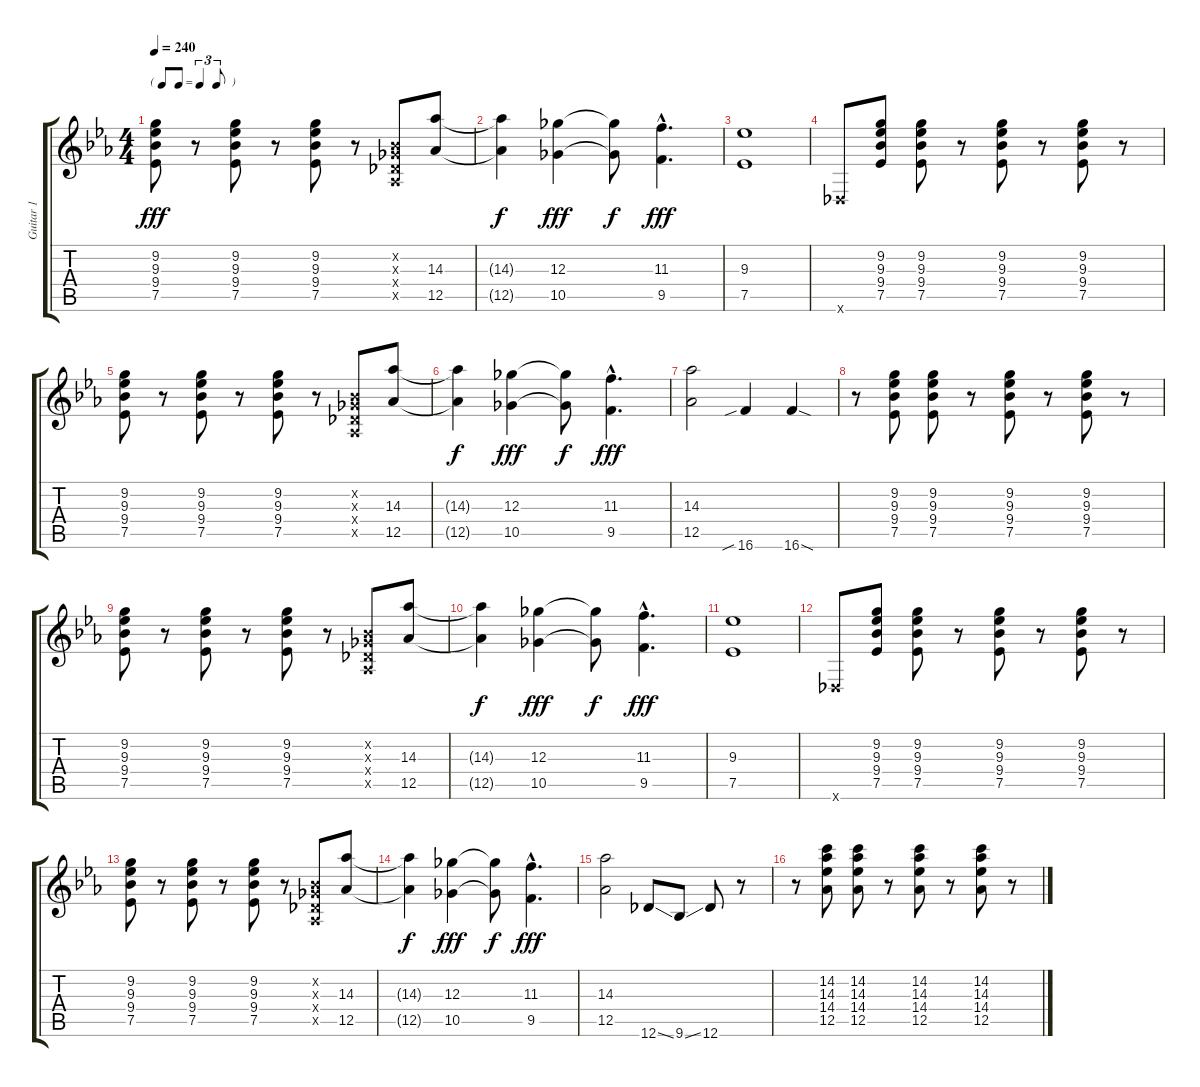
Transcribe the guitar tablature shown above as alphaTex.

\track ("Guitar 1" "Guitar 1") {instrument distortionguitar}
\staff {score tabs}
\tuning (Eb4 Bb3 Gb3 Db3 Ab2 Db2) {hide}
\ts (4 4)
\tf triplet8th
\tempo 240
\clef g2
\ks eb
(9.2 9.3 9.4 7.5).8{dy fff} r.8 (9.2 9.3 9.4 7.5).8 r.8 (9.2 9.3 9.4 7.5).8 r.8 (0.2{x} 0.3{x} 0.4{x} 0.5{x}).8 (14.3 12.5).8 |
(14.3{t} 12.5{t}).4{dy f} (12.3 10.5).4{dy fff} (12.3{t} 10.5{t}).8{dy f} (11.3{hac} 9.5{hac}).4{d dy fff} |
(9.3 7.5).1 |
0.6{x}.8 (9.2 9.3 9.4 7.5).8 (9.2 9.3 9.4 7.5).8 r.8 (9.2 9.3 9.4 7.5).8 r.8 (9.2 9.3 9.4 7.5).8 r.8 |
(9.2 9.3 9.4 7.5).8 r.8 (9.2 9.3 9.4 7.5).8 r.8 (9.2 9.3 9.4 7.5).8 r.8 (0.2{x} 0.3{x} 0.4{x} 0.5{x}).8 (14.3 12.5).8 |
(14.3{t} 12.5{t}).4{dy f} (12.3 10.5).4{dy fff} (12.3{t} 10.5{t}).8{dy f} (11.3{hac} 9.5{hac}).4{d dy fff} |
(14.3 12.5).2 16.6{sib}.4 16.6{sod}.4 |
r.8 (9.2 9.3 9.4 7.5).8 (9.2 9.3 9.4 7.5).8 r.8 (9.2 9.3 9.4 7.5).8 r.8 (9.2 9.3 9.4 7.5).8 r.8 |
(9.2 9.3 9.4 7.5).8 r.8 (9.2 9.3 9.4 7.5).8 r.8 (9.2 9.3 9.4 7.5).8 r.8 (0.2{x} 0.3{x} 0.4{x} 0.5{x}).8 (14.3 12.5).8 |
(14.3{t} 12.5{t}).4{dy f} (12.3 10.5).4{dy fff} (12.3{t} 10.5{t}).8{dy f} (11.3{hac} 9.5{hac}).4{d dy fff} |
(9.3 7.5).1 |
0.6{x}.8 (9.2 9.3 9.4 7.5).8 (9.2 9.3 9.4 7.5).8 r.8 (9.2 9.3 9.4 7.5).8 r.8 (9.2 9.3 9.4 7.5).8 r.8 |
(9.2 9.3 9.4 7.5).8 r.8 (9.2 9.3 9.4 7.5).8 r.8 (9.2 9.3 9.4 7.5).8 r.8 (0.2{x} 0.3{x} 0.4{x} 0.5{x}).8 (14.3 12.5).8 |
(14.3{t} 12.5{t}).4{dy f} (12.3 10.5).4{dy fff} (12.3{t} 10.5{t}).8{dy f} (11.3{hac} 9.5{hac}).4{d dy fff} |
(14.3 12.5).2 12.6{ss}.8 9.6{ss}.8 12.6.8 r.8 |
r.8 (14.2 14.3 14.4 12.5).8 (14.2 14.3 14.4 12.5).8 r.8 (14.2 14.3 14.4 12.5).8 r.8 (14.2 14.3 14.4 12.5).8 r.8
